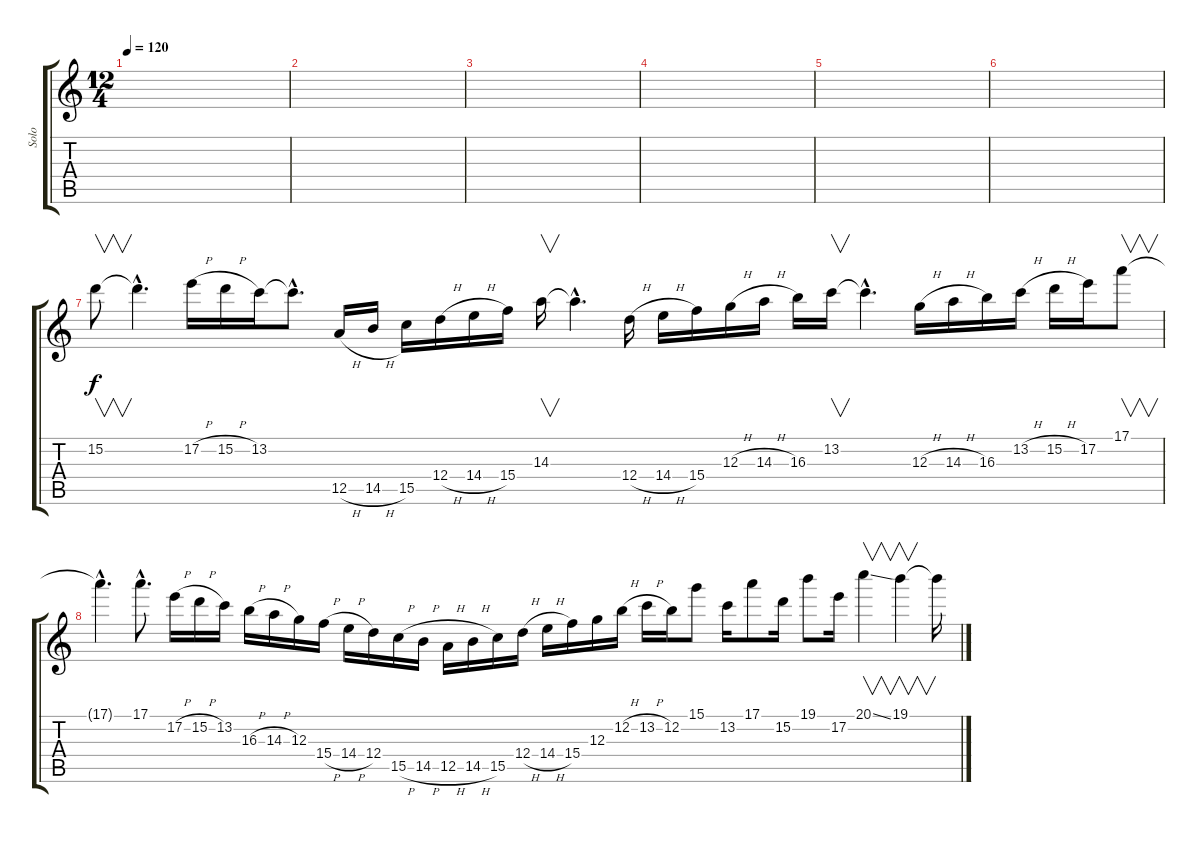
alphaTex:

\track ("Solo" "Solo") {instrument overdrivenguitar}
\staff {score tabs}
\tuning (E4 B3 G3 D3 A2 E2) {hide}
\ts (12 4)
\tempo 120
\clef g2
\ks c
|
|
|
|
|
|
15.2.8{v} 15.2{hac t}.4{d} 17.2{h}.16 15.2{h}.16 13.2.16 13.2{hac t}.8{d} 12.5{h}.16 14.5{h}.16 15.5.16 12.4{h}.16 14.4{h}.16 15.4.16 14.3.16{v} 14.3{hac t}.4{d} 12.4{h}.16 14.4{h}.16 15.4.16 12.3{h}.16 14.3{h}.16 16.3.16 13.2.16{v} 13.2{hac t}.4{d} 12.3{h}.16 14.3{h}.16 16.3.16 13.2{h}.16 15.2{h}.16 17.2.16 17.1.8{v} |
17.1{hac t}.4{d} 17.1{hac}.8{d} 17.2{h}.16 15.2{h}.16 13.2.16 16.3{h}.16 14.3{h}.16 12.3.16 15.4{h}.16 14.4{h}.16 12.4.16 15.5{h}.16 14.5{h}.16 12.5{h}.16 14.5{h}.16 15.5.16 12.4{h}.16 14.4{h}.16 15.4.16 12.3.16 12.2{h}.16 13.2{h}.16 12.2.16 15.1.8 13.2.16 17.1.8 15.2.16 19.1.8 17.2.16 20.1{ss}.4{v} 19.1.4{v} 19.1{t}.16
